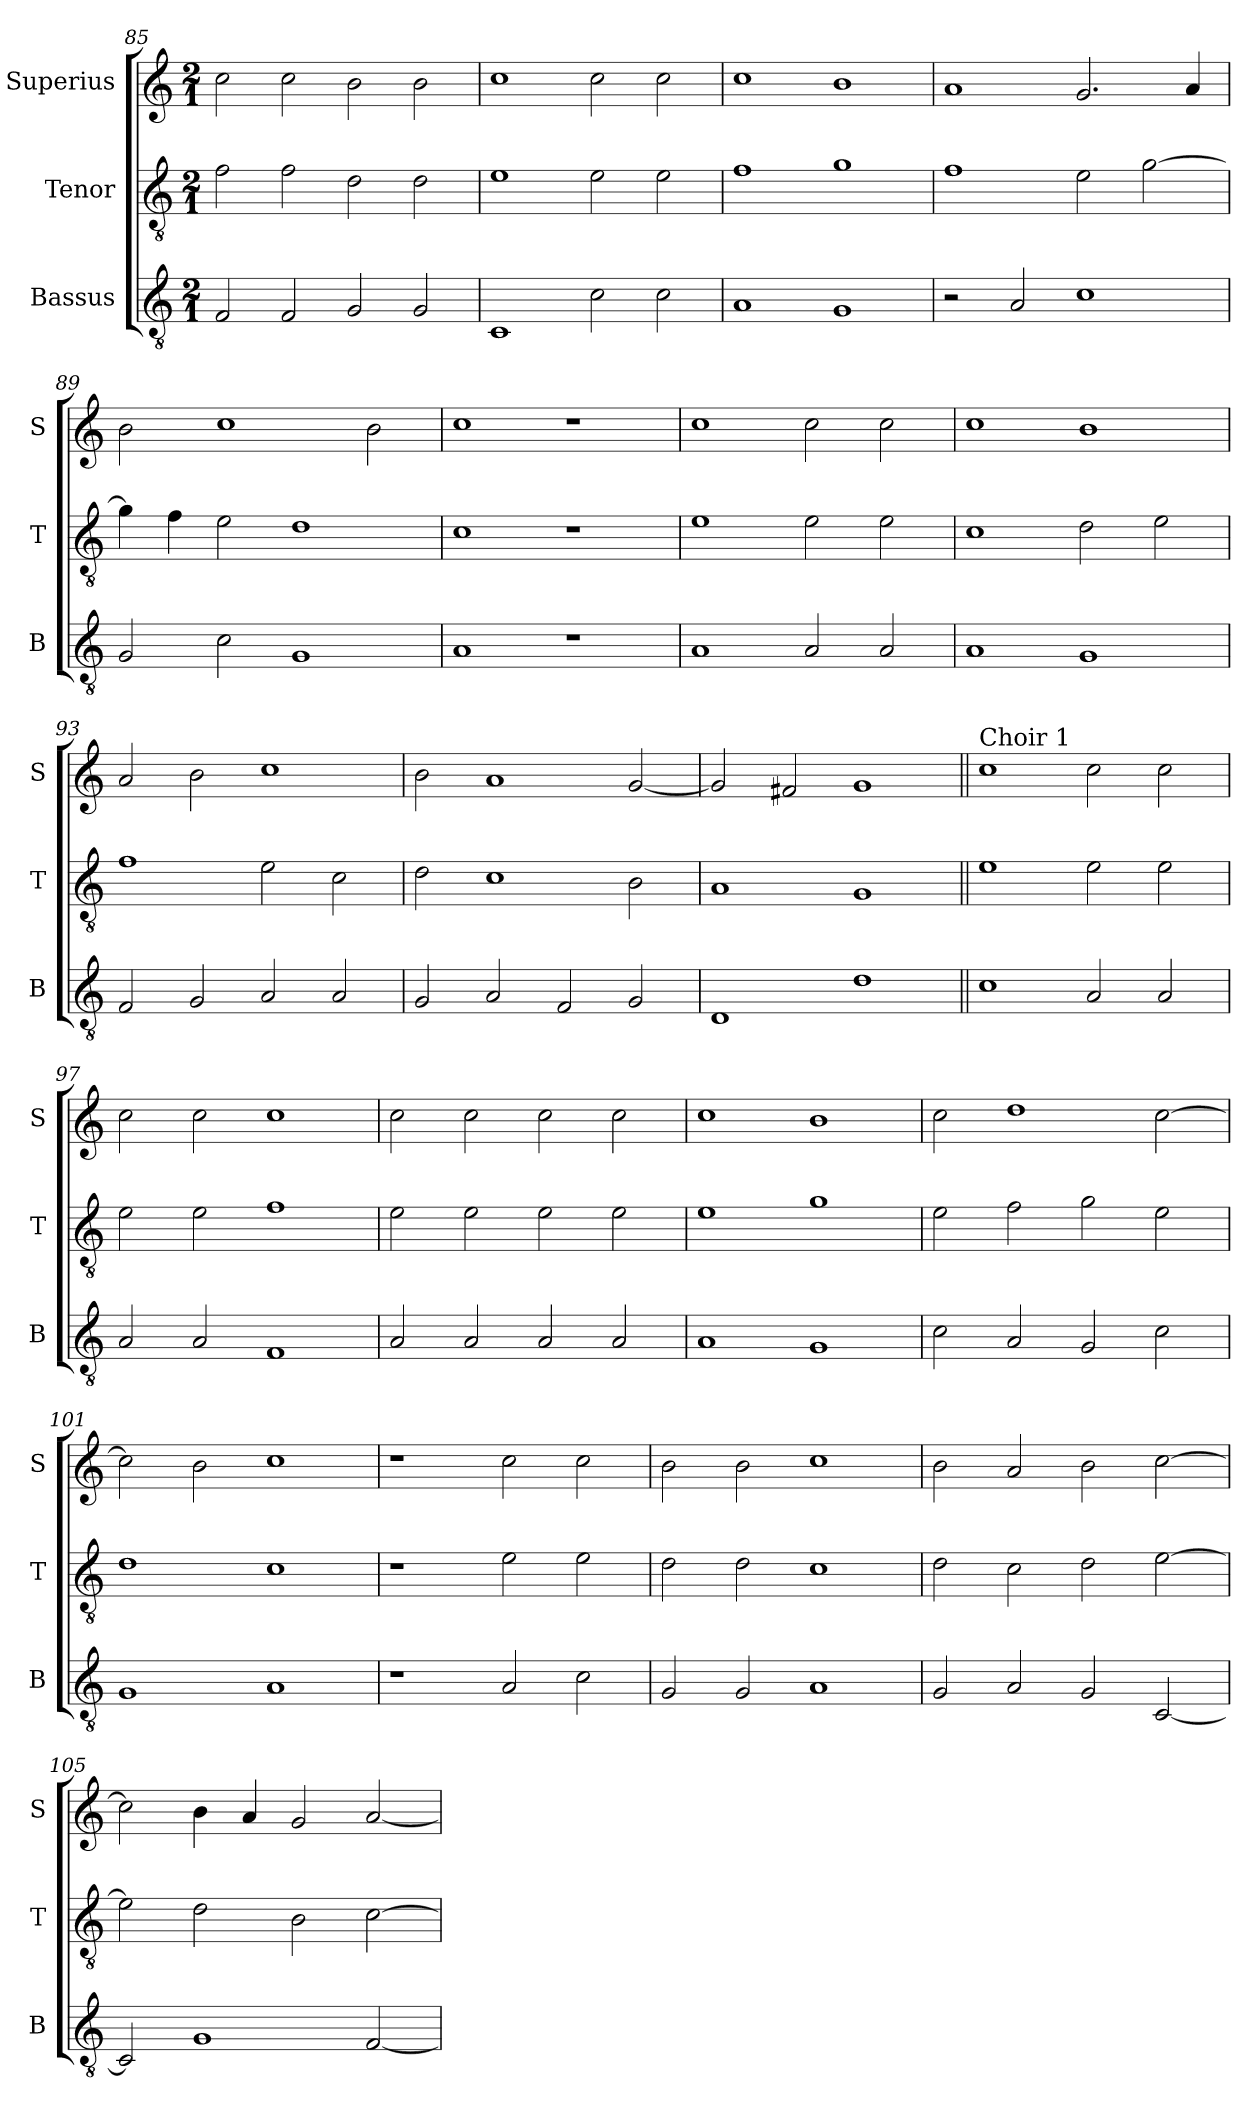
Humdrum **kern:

**kern	**kern	**kern
*part3	*part2	*part1
*staff3	*staff2	*staff1
*I"Bassus	*I"Tenor	*I"Superius
*I'B	*I'T	*I'S
*clefGv2	*clefGv2	*clefG2
*k[]	*k[]	*k[]
*M2/1	*M2/1	*M2/1
=85	=85	=85
2F/	2f\	2cc\
2F/	2f\	2cc\
2G/	2d\	2b\
2G/	2d\	2b\
=86	=86	=86
1C	1e	1cc
2c\	2e\	2cc\
2c\	2e\	2cc\
=87	=87	=87
1A	1f	1cc
1G	1g	1b
=88	=88	=88
2r	1f	1a
2A/	.	.
1c	2e\	2.g/
.	[2g\	.
.	.	4a/
=89	=89	=89
2G/	4g\]	2b\
.	4f\	.
2c\	2e\	1cc
1G	1d	.
.	.	2b\
=90	=90	=90
1A	1c	1cc
1r	1r	1r
=91	=91	=91
1A	1e	1cc
2A/	2e\	2cc\
2A/	2e\	2cc\
=92	=92	=92
1A	1c	1cc
1G	2d\	1b
.	2e\	.
=93	=93	=93
2F/	1f	2a/
2G/	.	2b\
2A/	2e\	1cc
2A/	2c\	.
=94	=94	=94
2G/	2d\	2b\
2A/	1c	1a
2F/	.	.
2G/	2B\	[2g/
=95	=95	=95
1D	1A	2g/]
.	.	2f#X/
1d	1G	1g
=96||	=96||	=96||
!	!	!LO:TX:a:t=Choir 1
1c	1e	1cc
2A/	2e\	2cc\
2A/	2e\	2cc\
=97	=97	=97
2A/	2e\	2cc\
2A/	2e\	2cc\
1F	1f	1cc
=98	=98	=98
2A/	2e\	2cc\
2A/	2e\	2cc\
2A/	2e\	2cc\
2A/	2e\	2cc\
=99	=99	=99
1A	1e	1cc
1G	1g	1b
=100	=100	=100
2c\	2e\	2cc\
2A/	2f\	1dd
2G/	2g\	.
2c\	2e\	[2cc\
=101	=101	=101
1G	1d	2cc\]
.	.	2b\
1A	1c	1cc
=102	=102	=102
1r	1r	1r
2A/	2e\	2cc\
2c\	2e\	2cc\
=103	=103	=103
2G/	2d\	2b\
2G/	2d\	2b\
1A	1c	1cc
=104	=104	=104
2G/	2d\	2b\
2A/	2c\	2a/
2G/	2d\	2b\
[2C/	[2e\	[2cc\
=105	=105	=105
2C/]	2e\]	2cc\]
1G	2d\	4b\
.	.	4a/
.	2B\	2g/
[2F/	[2c\	[2a/
=	=	=
*-	*-	*-
